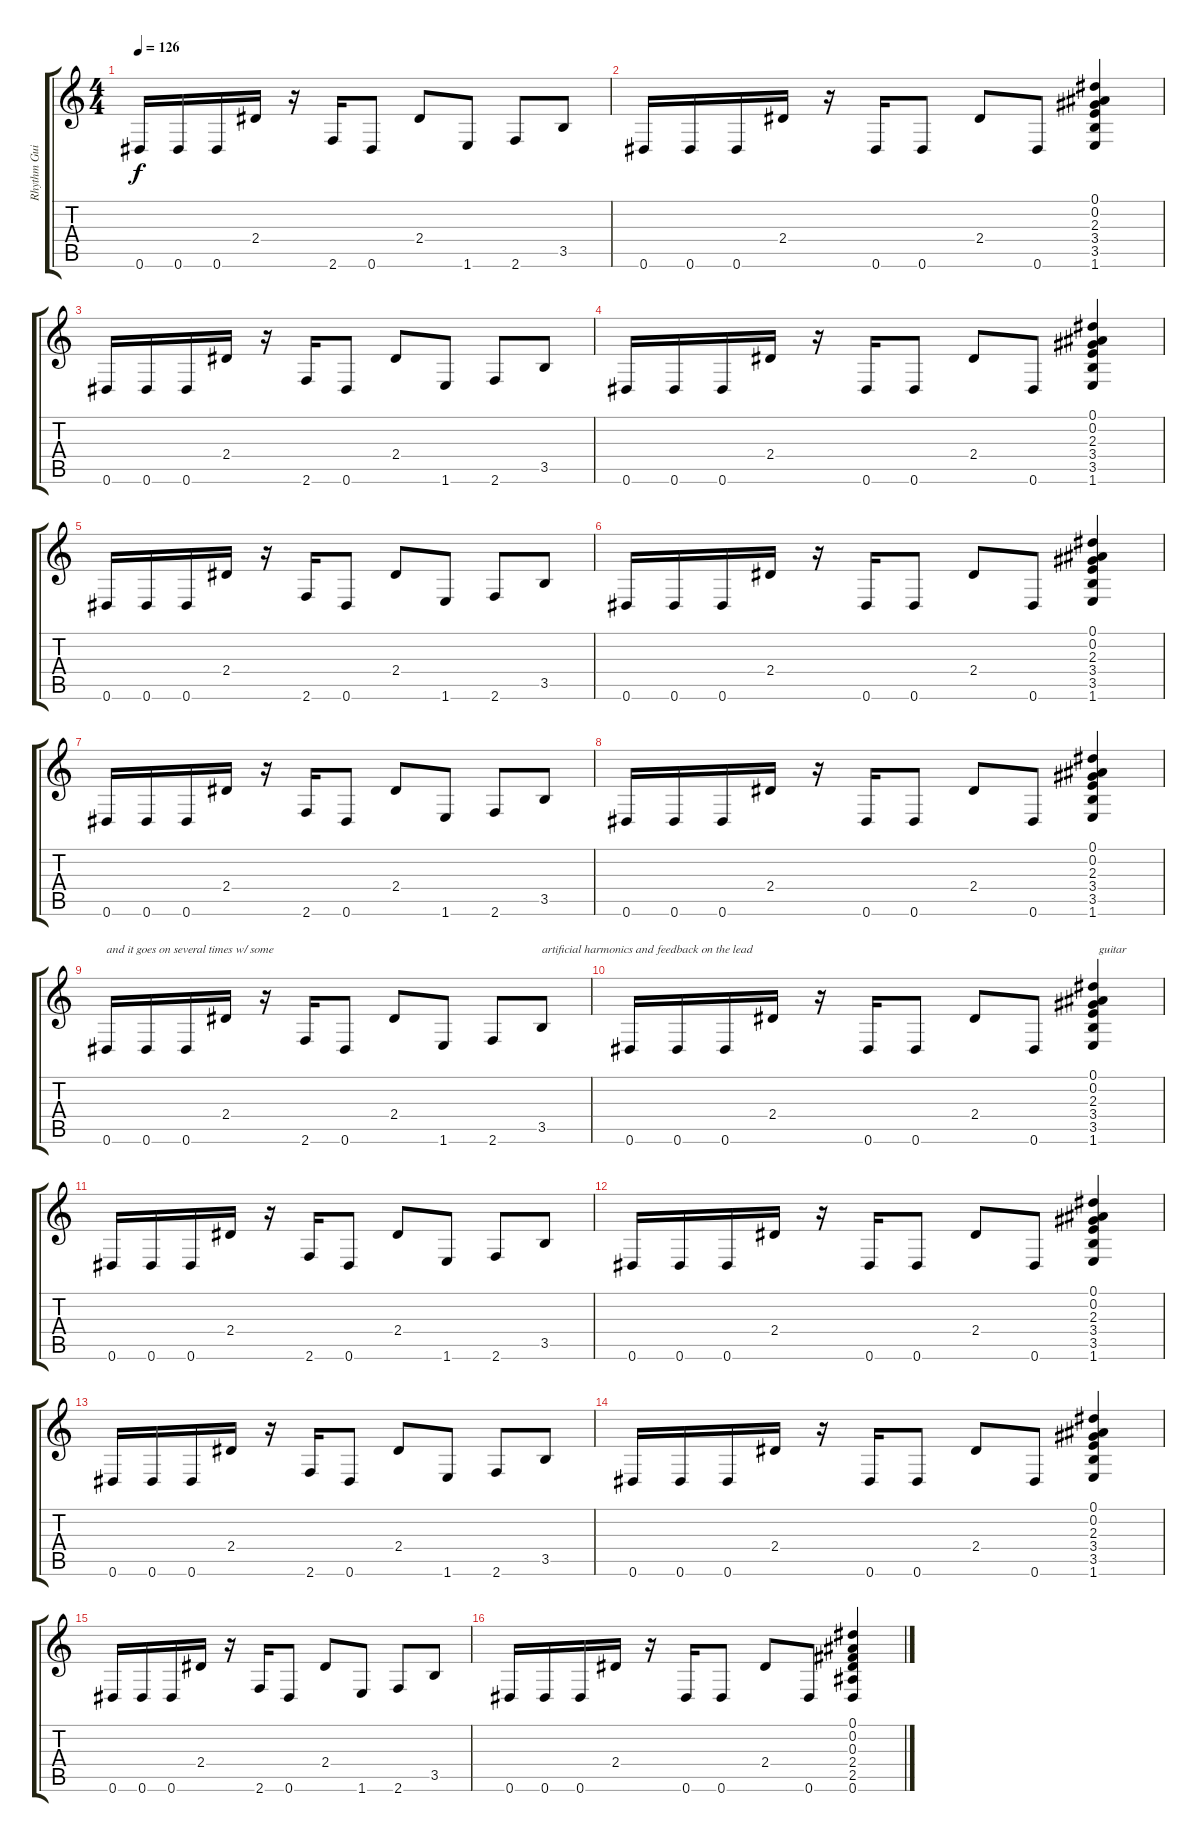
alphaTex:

\track ("Rhythm Guitar" "Rhythm Gui") {instrument distortionguitar}
\staff {score tabs}
\tuning (Eb4 Bb3 Gb3 Db3 Ab2 Eb2) {hide}
\ts (4 4)
\tempo 126
\clef g2
\ks c
0.6.16{dy f} 0.6.16 0.6.16 2.4.16 r.16 2.6.16 0.6.8 2.4.8 1.6.8 2.6.8 3.5.8 |
0.6.16 0.6.16 0.6.16 2.4.16 r.16 0.6.16 0.6.8 2.4.8 0.6.8 (0.1 0.2 2.3 3.4 3.5 1.6).4 |
0.6.16 0.6.16 0.6.16 2.4.16 r.16 2.6.16 0.6.8 2.4.8 1.6.8 2.6.8 3.5.8 |
0.6.16 0.6.16 0.6.16 2.4.16 r.16 0.6.16 0.6.8 2.4.8 0.6.8 (0.1 0.2 2.3 3.4 3.5 1.6).4 |
0.6.16 0.6.16 0.6.16 2.4.16 r.16 2.6.16 0.6.8 2.4.8 1.6.8 2.6.8 3.5.8 |
0.6.16 0.6.16 0.6.16 2.4.16 r.16 0.6.16 0.6.8 2.4.8 0.6.8 (0.1 0.2 2.3 3.4 3.5 1.6).4 |
0.6.16 0.6.16 0.6.16 2.4.16 r.16 2.6.16 0.6.8 2.4.8 1.6.8 2.6.8 3.5.8 |
0.6.16 0.6.16 0.6.16 2.4.16 r.16 0.6.16 0.6.8 2.4.8 0.6.8 (0.1 0.2 2.3 3.4 3.5 1.6).4 |
0.6.16{txt "and it goes on several times w/ some"} 0.6.16 0.6.16 2.4.16 r.16 2.6.16 0.6.8 2.4.8 1.6.8 2.6.8 3.5.8{txt "artificial harmonics and feedback on the lead"} |
0.6.16 0.6.16 0.6.16 2.4.16 r.16 0.6.16 0.6.8 2.4.8 0.6.8 (0.1 0.2 2.3 3.4 3.5 1.6).4{txt "  guitar"} |
0.6.16 0.6.16 0.6.16 2.4.16 r.16 2.6.16 0.6.8 2.4.8 1.6.8 2.6.8 3.5.8 |
0.6.16 0.6.16 0.6.16 2.4.16 r.16 0.6.16 0.6.8 2.4.8 0.6.8 (0.1 0.2 2.3 3.4 3.5 1.6).4 |
0.6.16 0.6.16 0.6.16 2.4.16 r.16 2.6.16 0.6.8 2.4.8 1.6.8 2.6.8 3.5.8 |
0.6.16 0.6.16 0.6.16 2.4.16 r.16 0.6.16 0.6.8 2.4.8 0.6.8 (0.1 0.2 2.3 3.4 3.5 1.6).4 |
0.6.16 0.6.16 0.6.16 2.4.16 r.16 2.6.16 0.6.8 2.4.8 1.6.8 2.6.8 3.5.8 |
0.6.16 0.6.16 0.6.16 2.4.16 r.16 0.6.16 0.6.8 2.4.8 0.6.8 (0.1 0.2 0.3 2.4 2.5 0.6).4
